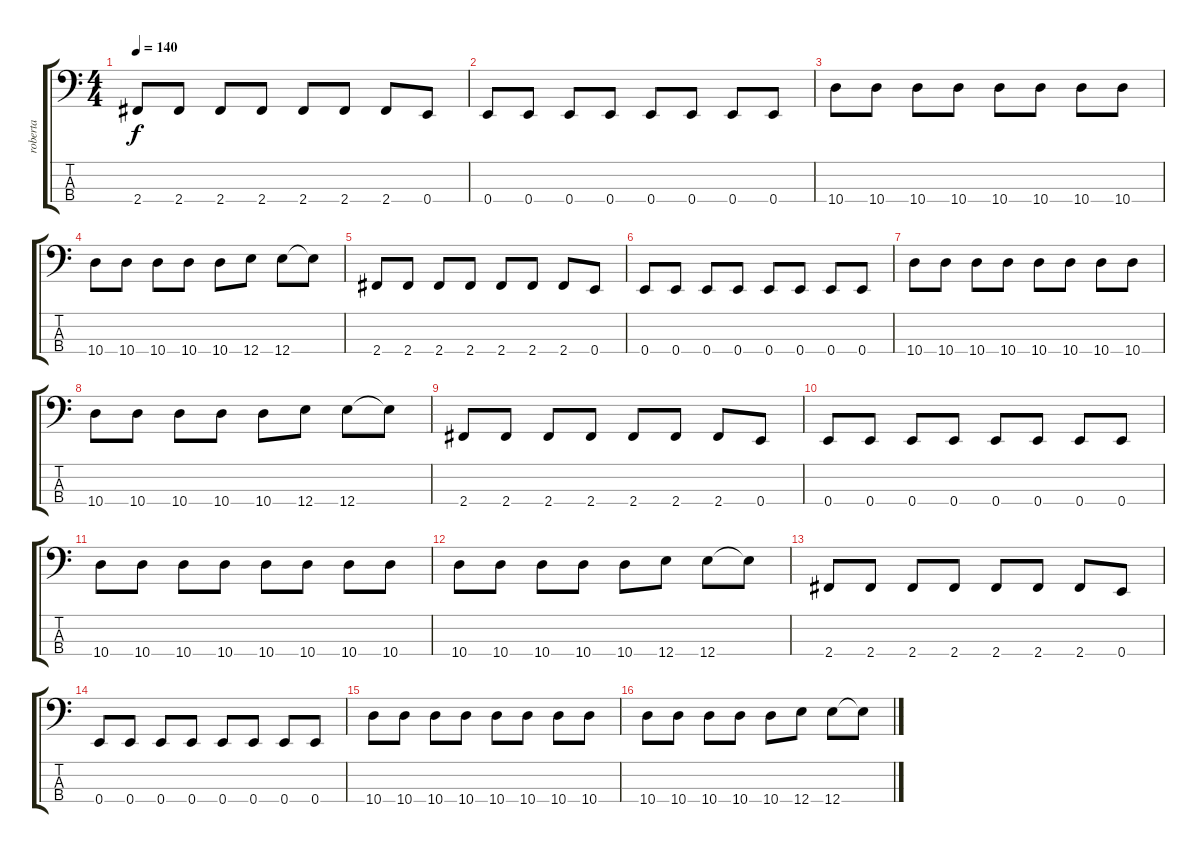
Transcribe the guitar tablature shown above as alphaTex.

\track ("roberta" "roberta") {instrument electricbasspick}
\staff {score tabs}
\tuning (G2 D2 A1 E1) {hide}
\ts (4 4)
\tempo 140
\clef f4
\ks c
2.4.8{dy f} 2.4.8 2.4.8 2.4.8 2.4.8 2.4.8 2.4.8 0.4.8 |
0.4.8 0.4.8 0.4.8 0.4.8 0.4.8 0.4.8 0.4.8 0.4.8 |
10.4.8 10.4.8 10.4.8 10.4.8 10.4.8 10.4.8 10.4.8 10.4.8 |
10.4.8 10.4.8 10.4.8 10.4.8 10.4.8 12.4.8 12.4.8 12.4{t}.8 |
2.4.8 2.4.8 2.4.8 2.4.8 2.4.8 2.4.8 2.4.8 0.4.8 |
0.4.8 0.4.8 0.4.8 0.4.8 0.4.8 0.4.8 0.4.8 0.4.8 |
10.4.8 10.4.8 10.4.8 10.4.8 10.4.8 10.4.8 10.4.8 10.4.8 |
10.4.8 10.4.8 10.4.8 10.4.8 10.4.8 12.4.8 12.4.8 12.4{t}.8 |
2.4.8 2.4.8 2.4.8 2.4.8 2.4.8 2.4.8 2.4.8 0.4.8 |
0.4.8 0.4.8 0.4.8 0.4.8 0.4.8 0.4.8 0.4.8 0.4.8 |
10.4.8 10.4.8 10.4.8 10.4.8 10.4.8 10.4.8 10.4.8 10.4.8 |
10.4.8 10.4.8 10.4.8 10.4.8 10.4.8 12.4.8 12.4.8 12.4{t}.8 |
2.4.8 2.4.8 2.4.8 2.4.8 2.4.8 2.4.8 2.4.8 0.4.8 |
0.4.8 0.4.8 0.4.8 0.4.8 0.4.8 0.4.8 0.4.8 0.4.8 |
10.4.8 10.4.8 10.4.8 10.4.8 10.4.8 10.4.8 10.4.8 10.4.8 |
10.4.8 10.4.8 10.4.8 10.4.8 10.4.8 12.4.8 12.4.8 12.4{t}.8
